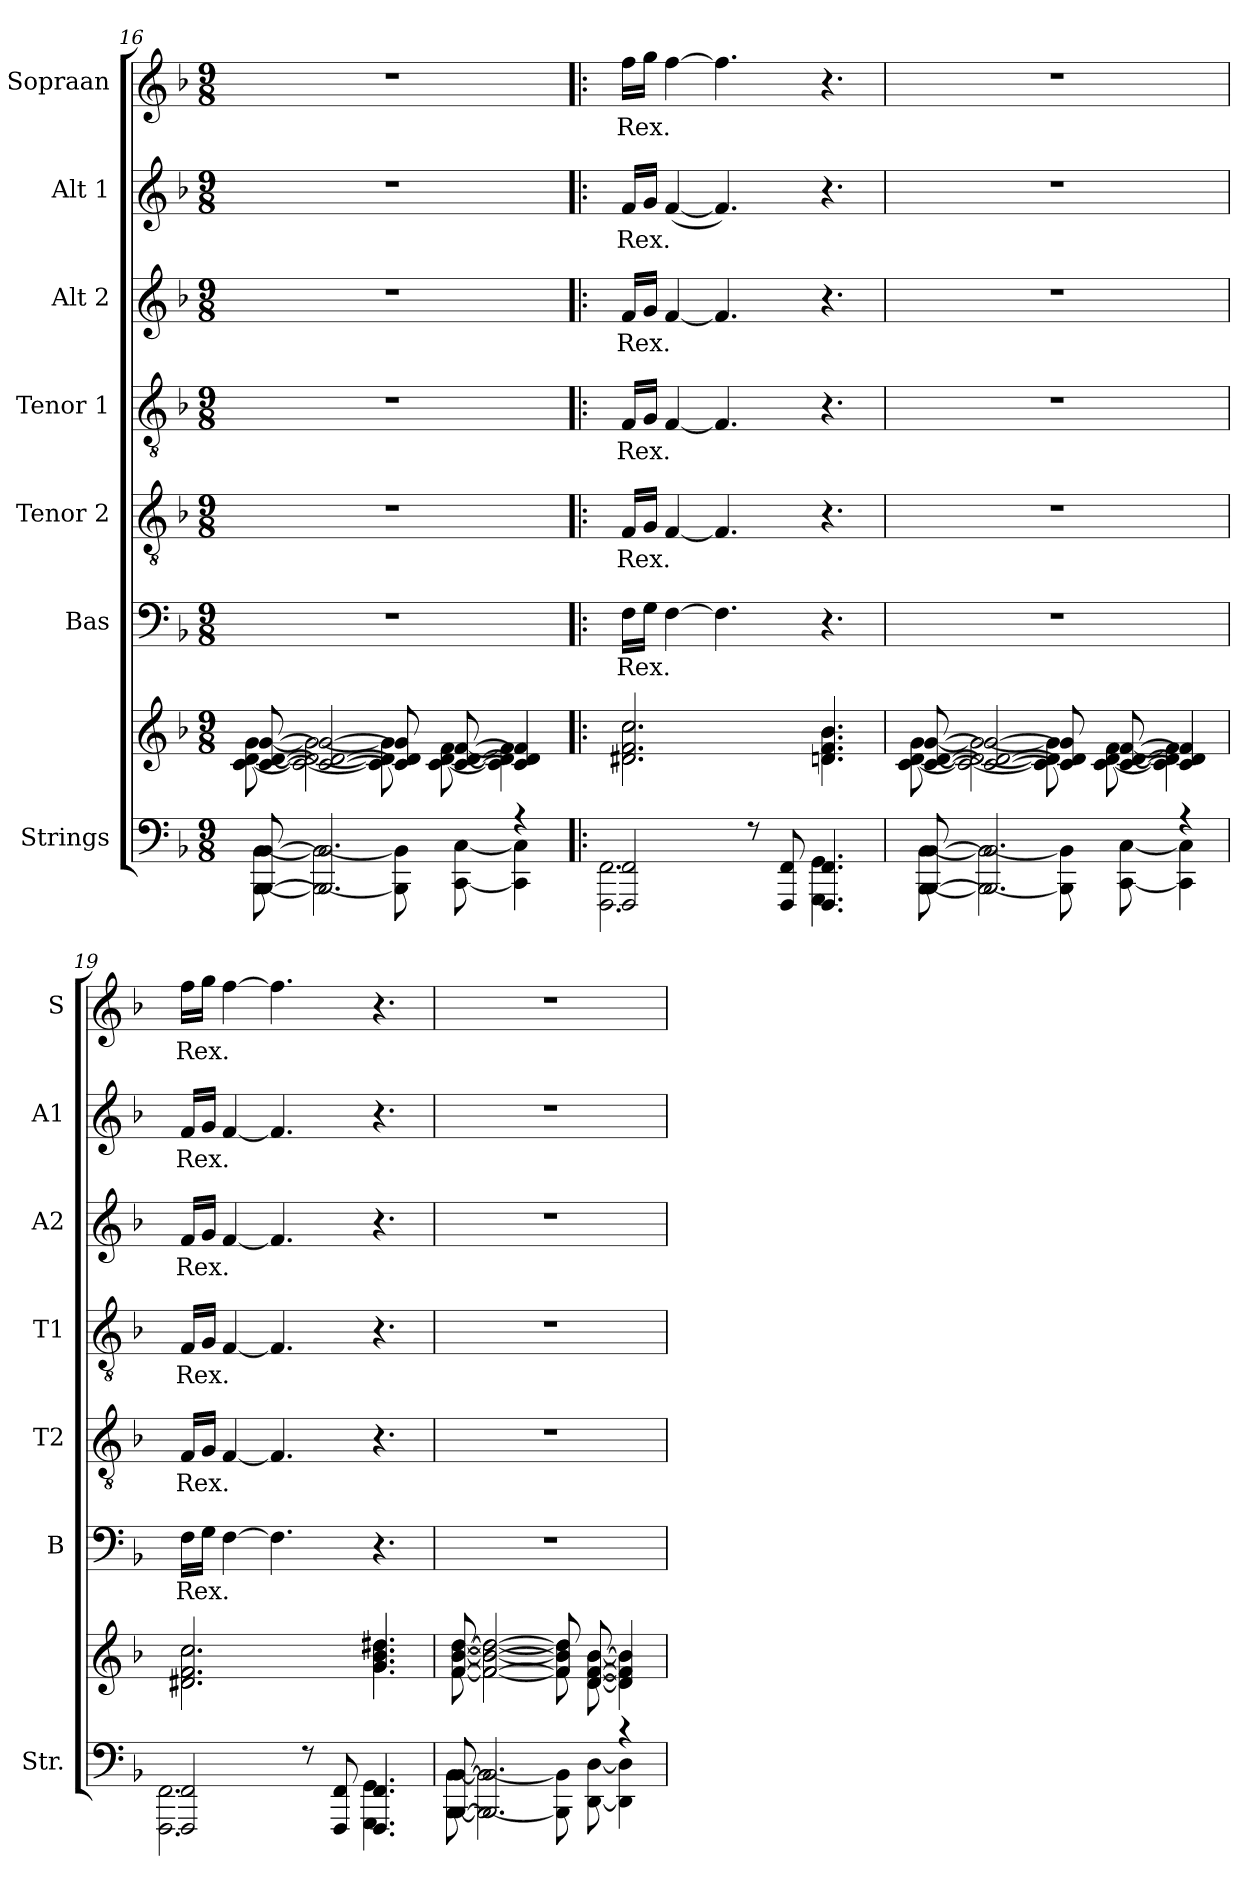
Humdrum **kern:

**kern	**kern	**kern	**text	**kern	**text	**kern	**text	**kern	**text	**kern	**text	**kern	**text
*part7	*part7	*part6	*part6	*part5	*part5	*part4	*part4	*part3	*part3	*part2	*part2	*part1	*part1
*staff8	*staff7	*staff6	*staff6	*staff5	*staff5	*staff4	*staff4	*staff3	*staff3	*staff2	*staff2	*staff1	*staff1
*I"Strings	*	*I"Bas	*	*I"Tenor 2	*	*I"Tenor 1	*	*I"Alt 2	*	*I"Alt 1	*	*I"Sopraan	*
*I'Str.	*	*I'B	*	*I'T2	*	*I'T1	*	*I'A2	*	*I'A1	*	*I'S	*
*clefF4	*clefG2	*clefF4	*	*clefGv2	*	*clefGv2	*	*clefG2	*	*clefG2	*	*clefG2	*
*k[b-]	*k[b-]	*k[b-]	*	*k[b-]	*	*k[b-]	*	*k[b-]	*	*k[b-]	*	*k[b-]	*
*F:	*F:	*F:	*	*F:	*	*F:	*	*F:	*	*F:	*	*F:	*
*M9/8	*M9/8	*M9/8	*	*M9/8	*	*M9/8	*	*M9/8	*	*M9/8	*	*M9/8	*
=16	=16	=16	=16	=16	=16	=16	=16	=16	=16	=16	=16	=16	=16
*^	*^	*	*	*	*	*	*	*	*	*	*	*	*
[8BBB-/ [8BB-/	[8BBB-\ [8BB-\	[8c/ [8d/ [8g/	[8c\ [8d\ [8g\	8%9r	.	8%9r	.	8%9r	.	8%9r	.	8%9r	.	8%9r	.
2.BBB-/] 2.BB-/]	2BBB-\_ 2BB-\_	2c/_ 2d/_ 2g/_	2c\_ 2d\_ 2g\_	.	.	.	.	.	.	.	.	.	.	.	.
.	8BBB-\] 8BB-\]	8c/] 8d/] 8g/]	8c\] 8d\] 8g\]	.	.	.	.	.	.	.	.	.	.	.	.
.	[8CC\ [8C\	[8c/ [8d/ [8f/	[8c\ [8d\ [8f\	.	.	.	.	.	.	.	.	.	.	.	.
4r	4CC\] 4C\]	4c/] 4d/] 4f/]	4c\] 4d\] 4f\]	.	.	.	.	.	.	.	.	.	.	.	.
=17!|:	=17!|:	=17!|:	=17!|:	=17!|:	=17!|:	=17!|:	=17!|:	=17!|:	=17!|:	=17!|:	=17!|:	=17!|:	=17!|:	=17!|:	=17!|:
!	!	!	!	!	!LO:LY:b	!	!LO:LY:b	!	!LO:LY:b	!	!LO:LY:b	!	!LO:LY:b	!	!LO:LY:b
2FFF/ 2FF/	2.FFF\ 2.FF\	2.d#X/ 2.f/ 2.cc/	2.d#\ 2.f\ 2.cc\	16F\LL	Rex.	16F/LL	Rex.	16F/LL	Rex.	16f/LL	Rex.	16f/LL	Rex.	16ff\LL	Rex.
.	.	.	.	16G\JJ	.	16G/JJ	.	16G/JJ	.	16g/JJ	.	16g/JJ	.	16gg\JJ	.
.	.	.	.	[4F\	.	[4F/	.	[4F/	.	[4f/	.	(<[4f/	.	[4ff\	.
.	.	.	.	4.F\]	.	4.F/]	.	4.F/]	.	4.f/]	.	4.f/])	.	4.ff\]	.
8r	.	.	.	.	.	.	.	.	.	.	.	.	.	.	.
8FFF/ 8FF/	.	.	.	.	.	.	.	.	.	.	.	.	.	.	.
4.FFF/ 4.FF/	4.GGG\ 4.GG\	4.dn/ 4.f/ 4.b-/	4.d\ 4.f\ 4.b-\	4.r	.	4.r	.	4.r	.	4.r	.	4.r	.	4.r	.
!!LO:PB:g=z
=18	=18	=18	=18	=18	=18	=18	=18	=18	=18	=18	=18	=18	=18	=18	=18
[8BBB-/ [8BB-/	[8BBB-\ [8BB-\	[8c/ [8d/ [8g/	[8c\ [8d\ [8g\	8%9r	.	8%9r	.	8%9r	.	8%9r	.	8%9r	.	8%9r	.
2.BBB-/] 2.BB-/]	2BBB-\_ 2BB-\_	2c/_ 2d/_ 2g/_	2c\_ 2d\_ 2g\_	.	.	.	.	.	.	.	.	.	.	.	.
.	8BBB-\] 8BB-\]	8c/] 8d/] 8g/]	8c\] 8d\] 8g\]	.	.	.	.	.	.	.	.	.	.	.	.
.	[8CC\ [8C\	[8c/ [8d/ [8f/	[8c\ [8d\ [8f\	.	.	.	.	.	.	.	.	.	.	.	.
4r	4CC\] 4C\]	4c/] 4d/] 4f/]	4c\] 4d\] 4f\]	.	.	.	.	.	.	.	.	.	.	.	.
=19	=19	=19	=19	=19	=19	=19	=19	=19	=19	=19	=19	=19	=19	=19	=19
!	!	!	!	!	!LO:LY:b	!	!LO:LY:b	!	!LO:LY:b	!	!LO:LY:b	!	!LO:LY:b	!	!LO:LY:b
2FFF/ 2FF/	2.FFF\ 2.FF\	2.d#X/ 2.f/ 2.cc/	2.d#\ 2.f\ 2.cc\	16F\LL	Rex.	16F/LL	Rex.	16F/LL	Rex.	16f/LL	Rex.	16f/LL	Rex.	16ff\LL	Rex.
.	.	.	.	16G\JJ	.	16G/JJ	.	16G/JJ	.	16g/JJ	.	16g/JJ	.	16gg\JJ	.
.	.	.	.	[4F\	.	[4F/	.	[4F/	.	[4f/	.	[4f/	.	[4ff\	.
.	.	.	.	4.F\]	.	4.F/]	.	4.F/]	.	4.f/]	.	4.f/]	.	4.ff\]	.
8r	.	.	.	.	.	.	.	.	.	.	.	.	.	.	.
8FFF/ 8FF/	.	.	.	.	.	.	.	.	.	.	.	.	.	.	.
4.FFF/ 4.FF/	4.GGG\ 4.GG\	4.g/ 4.b-/ 4.dd#X/	4.g\ 4.b-\ 4.dd#\	4.r	.	4.r	.	4.r	.	4.r	.	4.r	.	4.r	.
=20	=20	=20	=20	=20	=20	=20	=20	=20	=20	=20	=20	=20	=20	=20	=20
[8BBB-/ [8BB-/	[8BBB-\ [8BB-\	[8f/ [8b-/ [8dd/	[8f\ [8b-\ [8dd\	8%9r	.	8%9r	.	8%9r	.	8%9r	.	8%9r	.	8%9r	.
2.BBB-/] 2.BB-/]	2BBB-\_ 2BB-\_	2f/_ 2b-/_ 2dd/_	2f\_ 2b-\_ 2dd\_	.	.	.	.	.	.	.	.	.	.	.	.
.	8BBB-\] 8BB-\]	8f/] 8b-/] 8dd/]	8f\] 8b-\] 8dd\]	.	.	.	.	.	.	.	.	.	.	.	.
.	[8DD\ [8D\	[8d/ [8f/ [8b-/	[8d\ [8f\ [8b-\	.	.	.	.	.	.	.	.	.	.	.	.
4r	4DD\] 4D\]	4d/] 4f/] 4b-/]	4d\] 4f\] 4b-\]	.	.	.	.	.	.	.	.	.	.	.	.
*v	*v	*	*	*	*	*	*	*	*	*	*	*	*	*	*
*	*v	*v	*	*	*	*	*	*	*	*	*	*	*	*
=	=	=	=	=	=	=	=	=	=	=	=	=	=
*-	*-	*-	*-	*-	*-	*-	*-	*-	*-	*-	*-	*-	*-
